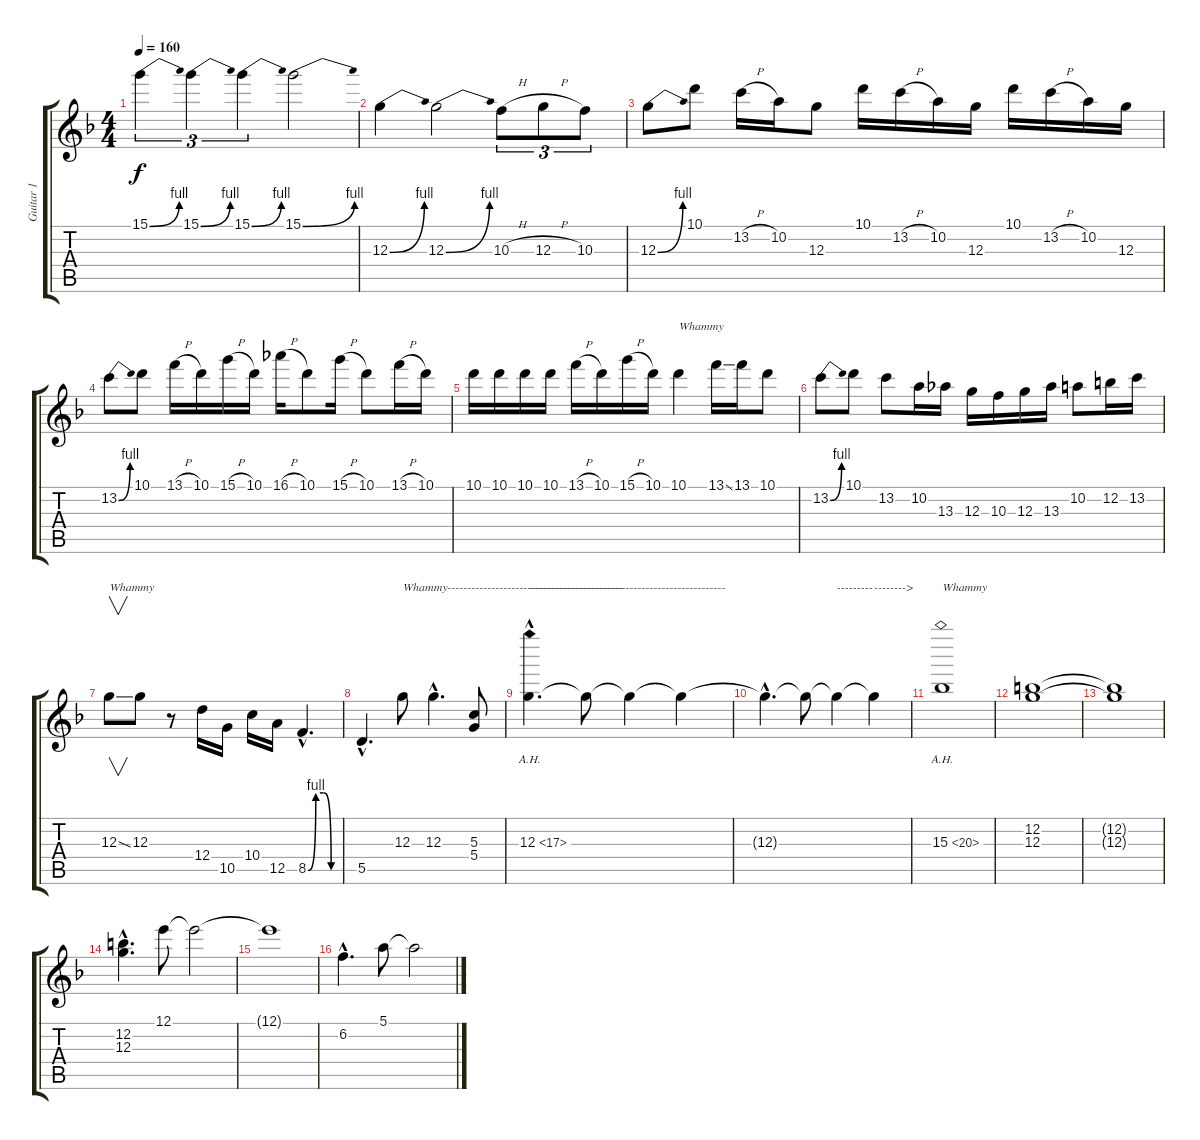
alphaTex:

\track ("Guitar 1" "Guitar 1") {instrument distortionguitar}
\staff {score tabs}
\tuning (E4 B3 G3 D3 A2 D2) {hide}
\ts (4 4)
\tempo 160
\clef g2
\ks f
15.1{be (bend 0 0 60 4)}.4{tu (3 2) dy f} 15.1{be (bend 0 0 60 4)}.4{tu (3 2)} 15.1{be (bend 0 0 60 4)}.4{tu (3 2)} 15.1{be (bend 0 0 60 4)}.2 |
12.3{be (bend 0 0 60 4)}.4 12.3{be (bend 0 0 60 4)}.2 10.3{h}.8{tu (3 2)} 12.3{h}.8{tu (3 2)} 10.3.8{tu (3 2)} |
12.3{be (bend 0 0 60 4)}.8 10.1.8 13.2{h}.16 10.2.16 12.3.8 10.1.16 13.2{h}.16 10.2.16 12.3.16 10.1.16 13.2{h}.16 10.2.16 12.3.16 |
13.2{be (bend 0 0 60 4)}.8 10.1.8 13.1{h}.16 10.1.16 15.1{h}.16 10.1.16 16.1{h}.16 10.1.8 15.1{h}.16 10.1.8 13.1{h}.16 10.1.16 |
10.1.16 10.1.16 10.1.16 10.1.16 13.1{h}.16 10.1.16 15.1{h}.16 10.1.16 10.1.4{txt "Whammy"} 13.1{ss}.16 13.1.16 10.1.8 |
13.2{be (bend 0 0 60 4)}.8 10.1.8 13.2.8 10.2.16 13.3.16 12.3.16 10.3.16 12.3.16 13.3.16 10.2.8 12.2.16 13.2.16 |
12.3{ss}.8{v txt "Whammy"} 12.3.8 r.8 12.4.16 10.5.16 10.4.16 12.5.16 8.5{be (custom 0 0 15 4 30 4 45 0 60 0) hac}.4{d} |
5.5{hac}.4{d} 12.3.8{txt "Whammy--------------------------------------------"} 12.3{hac}.4{d} (5.3 5.4).8 |
12.3{ah 5 hac}.4{d txt "-------------------------------------------------"} 12.3{t}.8 12.3{t}.4 12.3{t}.4 |
12.3{hac t}.4{d} 12.3{t}.8 12.3{t}.4{txt "---------"} 12.3{t}.4{txt "-------->"} |
15.3{ah 5}.1{txt "Whammy"} |
(12.2 12.3).1 |
(12.2{t} 12.3{t}).1 |
(12.2{hac} 12.3{hac}).4{d} 12.1.8 12.1{t}.2 |
12.1{t}.1 |
6.2{hac}.4{d} 5.1.8 5.1{t}.2
